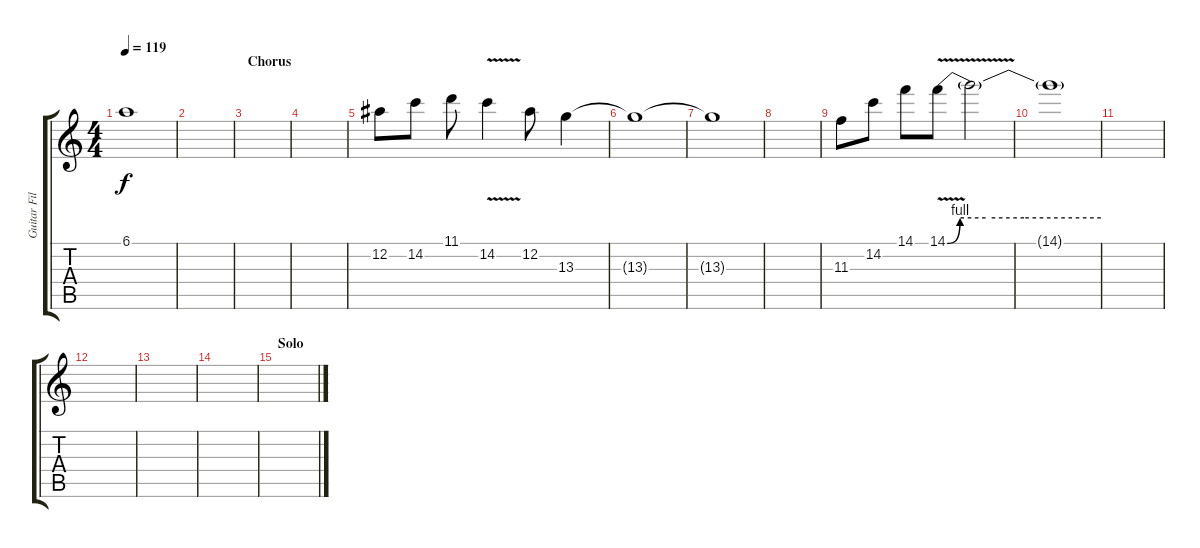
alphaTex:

\track ("Guitar Fills" "Guitar Fil") {instrument overdrivenguitar}
\staff {score tabs}
\tuning (Eb4 Bb3 Gb3 Db3 Ab2 Eb2) {hide}
\ts (4 4)
\tempo 119
\clef g2
\ks c
6.1{t}.1{dy f volume 2} |
|
\section ("" "Chorus")
|
|
12.2.8{volume 14} 14.2.8 11.1.8 14.2{v}.4 12.2.8 13.3.4 |
13.3{t}.1 |
13.3{t}.1{volume 4} |
|
11.3.8{volume 14} 14.2.8 14.1.8 14.1{be (custom 0 0 5 4 15 4 30 4 60 4) v}.8 14.1{t}.2 |
14.1{t}.1{volume 3} |
|
|
|
|
\section ("" "Solo")
